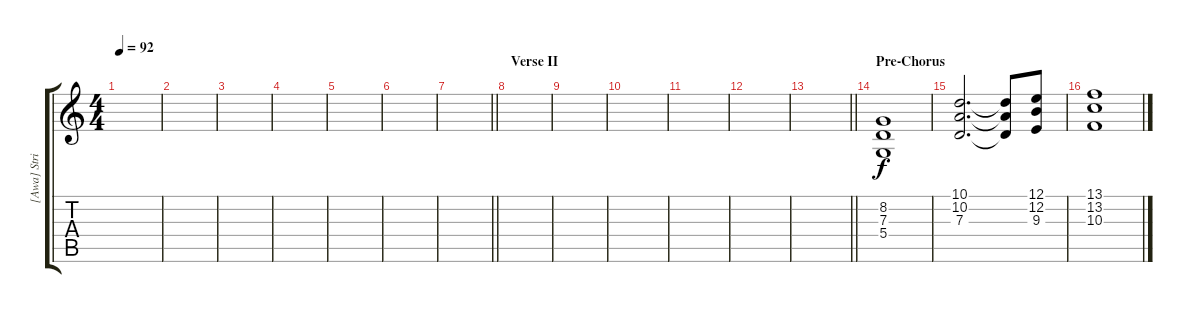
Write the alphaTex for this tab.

\track ("[Awa] Strings" "[Awa] Stri") {instrument stringensemble1}
\staff {score tabs}
\tuning (E4 B3 G3 D3 A2 E2) {hide}
\ts (4 4)
\tempo 92
\clef g2
\ks c
|
|
|
|
|
|
\barLineRight lightlight
|
\section ("" "Verse II")
|
|
|
|
|
\barLineRight lightlight
|
\section ("" "Pre-Chorus")
(8.2 7.3 5.4).1 |
(10.1 10.2 7.3).2{d} (10.1{t} 10.2{t} 7.3{t}).8 (12.1 12.2 9.3).8 |
(13.1 13.2 10.3).1
